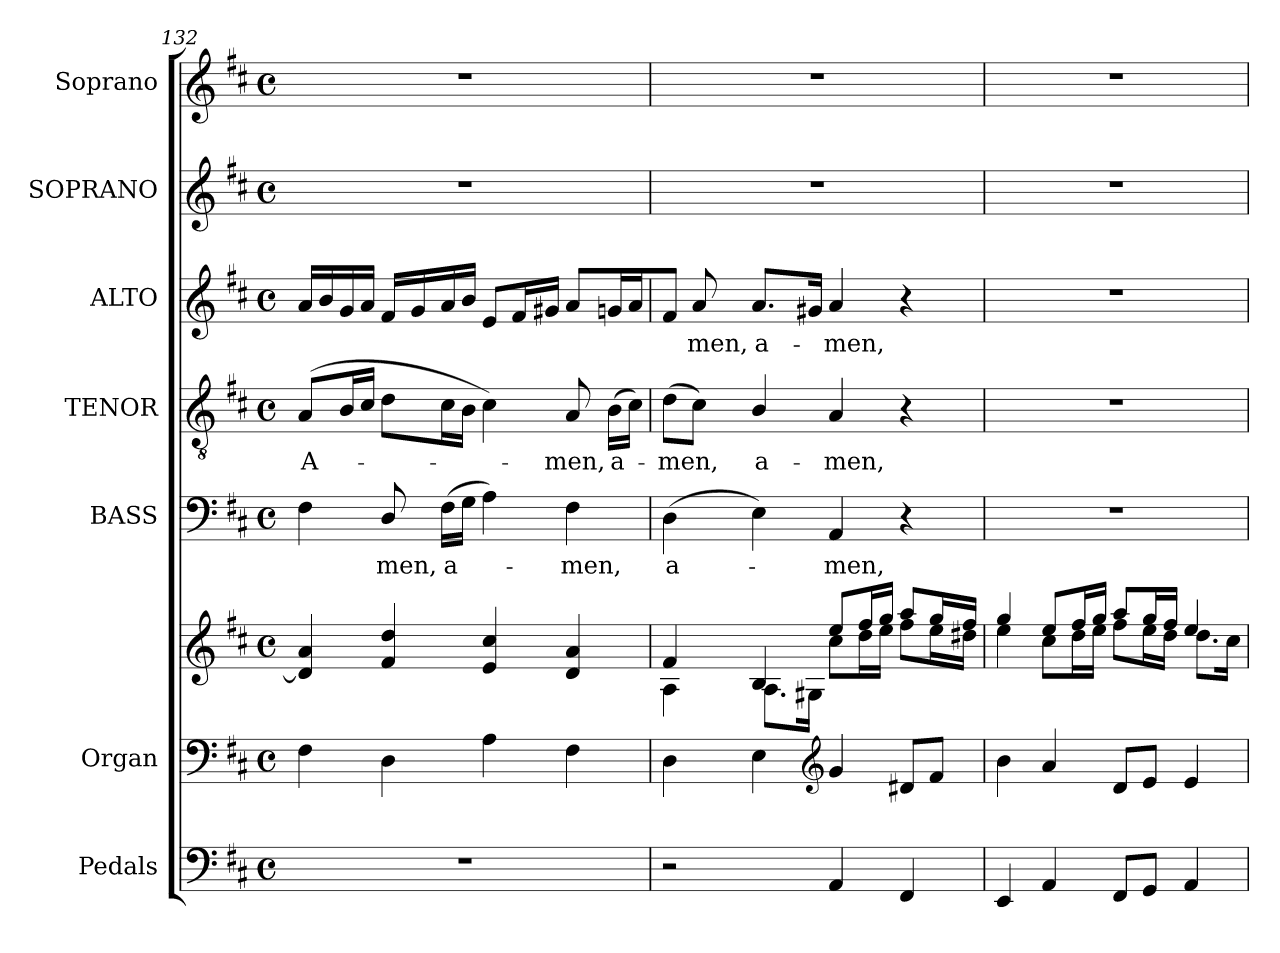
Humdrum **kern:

**kern	**kern	**kern	**kern	**text	**kern	**text	**kern	**text	**kern	**kern
*part7	*part6	*part6	*part5	*part5	*part4	*part4	*part3	*part3	*part2	*part1
*staff8	*staff7	*staff6	*staff5	*staff5	*staff4	*staff4	*staff3	*staff3	*staff2	*staff1
*I"Pedals	*I"Organ	*	*I"BASS	*	*I"TENOR	*	*I"ALTO	*	*I"SOPRANO	*I"Soprano
*I'Ped.	*I'Org.	*	*I'B.	*	*I'T.	*	*I'A.	*	*I'S.	*I'S.
*clefF4	*clefF4	*clefG2	*clefF4	*	*clefGv2	*	*clefG2	*	*clefG2	*clefG2
*	*	*	*	*	*ITrd7c12	*	*	*	*	*
*k[f#c#]	*k[f#c#]	*k[f#c#]	*k[f#c#]	*	*k[f#c#]	*	*k[f#c#]	*	*k[f#c#]	*k[f#c#]
*D:	*D:	*D:	*D:	*	*D:	*	*D:	*	*D:	*D:
*M4/4	*M4/4	*M4/4	*M4/4	*	*M4/4	*	*M4/4	*	*M4/4	*M4/4
*met(c)	*met(c)	*met(c)	*met(c)	*	*met(c)	*	*met(c)	*	*met(c)	*met(c)
=132	=132	=132	=132	=132	=132	=132	=132	=132	=132	=132
!	!	!	!	!	!	!LO:LY:b:color=#000000	!	!	!	!
1r	4F#i\	4di/] 4ai	4F#i\	.	(8AAi/L	A-	16ai/LL	.	1r	1r
.	.	.	.	.	.	.	16bi/	.	.	.
.	.	.	.	.	16BBi/L	.	16gi/	.	.	.
.	.	.	.	.	16C#i/JJ	.	16ai/JJ	.	.	.
!	!	!	!	!LO:LY:b:color=#000000	!	!	!	!	!	!
.	4Di\	4f#i/ 4ddi	8Di/	-men,	8Di\L	.	16f#i/LL	.	.	.
.	.	.	.	.	.	.	16gi/	.	.	.
!	!	!	!	!LO:LY:b:color=#000000	!	!	!	!	!	!
.	.	.	(16F#i\LL	a-	16C#i\L	.	16ai/	.	.	.
.	.	.	16Gi\JJ	.	16BBi\JJ	.	16bi/JJ	.	.	.
.	4Ai\	4ei/ 4cc#i	4Ai\)	.	4C#i\)	.	8ei/L	.	.	.
.	.	.	.	.	.	.	16f#i/L	.	.	.
.	.	.	.	.	.	.	16g#Xi/JJ	.	.	.
!	!	!	!	!LO:LY:b:color=#000000	!	!	!	!	!	!
!	!	!	!	!	!	!LO:LY:b:color=#000000	!	!	!	!
.	4F#i\	4di/ 4ai	4F#i\	-men,	8AAi/	-men,	8ai/L	.	.	.
!	!	!	!	!	!	!LO:LY:b:color=#000000	!	!	!	!
.	.	.	.	.	(16BBi\LL	a-	16gni/L	.	.	.
.	.	.	.	.	16C#i\JJ)	.	16ai/J	.	.	.
=133	=133	=133	=133	=133	=133	=133	=133	=133	=133	=133
*	*	*^	*	*	*	*	*	*	*	*
!	!	!	!	!	!LO:LY:b:color=#000000	!	!	!	!	!	!
!	!	!	!	!	!	!	!LO:LY:b:color=#000000	!	!	!	!
2r	4Di\	4f#i/	4Ai\	(4Di\	a-	(8Di\L	-men,	8f#i/J	.	1r	1r
!	!	!	!	!	!	!	!	!	!LO:LY:b:color=#000000	!	!
.	.	.	.	.	.	8C#i\J)	.	8ai/	-men,	.	.
!	!	!	!	!	!	!	!LO:LY:b:color=#000000	!	!	!	!
!	!	!	!	!	!	!	!	!	!LO:LY:b:color=#000000	!	!
.	4Ei\	4Bi/	8.Ai\L	4Ei\)	.	4BBi/	a-	8.ai/L	a-	.	.
*	*clefG2	*	*	*	*	*	*	*	*	*	*
.	.	.	16G#Xi\Jk	.	.	.	.	16g#Xi/Jk	.	.	.
!	!	!	!	!	!LO:LY:b:color=#000000	!	!	!	!	!	!
!	!	!	!	!	!	!	!LO:LY:b:color=#000000	!	!	!	!
!	!	!	!	!	!	!	!	!	!LO:LY:b:color=#000000	!	!
4AAi/	4gi/	8eei/L	8cc#i\L	4AAi/	-men,	4AAi/	-men,	4ai/	-men,	.	.
.	.	16ff#i/L	16ddi\L	.	.	.	.	.	.	.	.
.	.	16ggi/JJ	16eei\JJ	.	.	.	.	.	.	.	.
4FF#i/	8d#Xi/L	8aai/L	8ff#i\L	4r	.	4r	.	4r	.	.	.
.	8f#i/J	16ggi/L	16eei\L	.	.	.	.	.	.	.	.
.	.	16ff#i/JJ	16dd#Xi\JJ	.	.	.	.	.	.	.	.
=134	=134	=134	=134	=134	=134	=134	=134	=134	=134	=134	=134
4EEi/	4bi\	4ggi/	4eei\	1r	.	1r	.	1r	.	1r	1r
4AAi/	4ai/	8eei/L	8cc#i\L	.	.	.	.	.	.	.	.
.	.	16ff#i/L	16ddi\L	.	.	.	.	.	.	.	.
.	.	16ggi/JJ	16eei\JJ	.	.	.	.	.	.	.	.
8FF#i/L	8di/L	8aai/L	8ff#i\L	.	.	.	.	.	.	.	.
8GGi/J	8ei/J	16ggi/L	16eei\L	.	.	.	.	.	.	.	.
.	.	16ff#i/JJ	16ddi\JJ	.	.	.	.	.	.	.	.
4AAi/	4ei/	4eei/	8.ddi\L	.	.	.	.	.	.	.	.
.	.	.	16cc#i\Jk	.	.	.	.	.	.	.	.
*	*	*v	*v	*	*	*	*	*	*	*	*
=	=	=	=	=	=	=	=	=	=	=
*-	*-	*-	*-	*-	*-	*-	*-	*-	*-	*-
